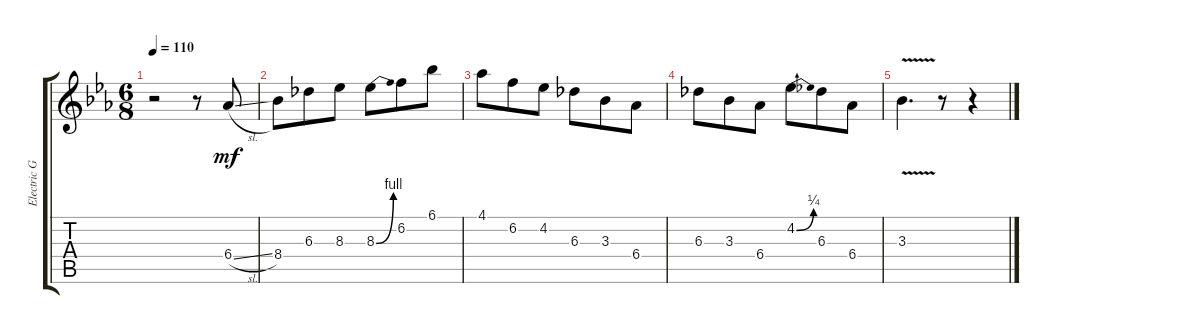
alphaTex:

\track ("Electric Guitar" "Electric G") {instrument electricguitarclean}
\staff {score tabs}
\tuning (E4 B3 G3 D3 A2 E2) {hide}
\ts (6 8)
\tempo 110
\clef g2
\ks eb
r.2{dy mf instrument electricguitarclean} r.8 6.4{sl}.8 |
8.4.8 6.3.8 8.3.8 8.3{be (bend 0 0 60 4)}.8 6.2.8 6.1.8 |
4.1.8 6.2.8 4.2.8 6.3.8 3.3.8 6.4.8 |
6.3.8 3.3.8 6.4.8 4.2{be (bend 0 0 60 1)}.8 6.3.8 6.4.8 |
3.3{v}.4{d} r.8 r.4
